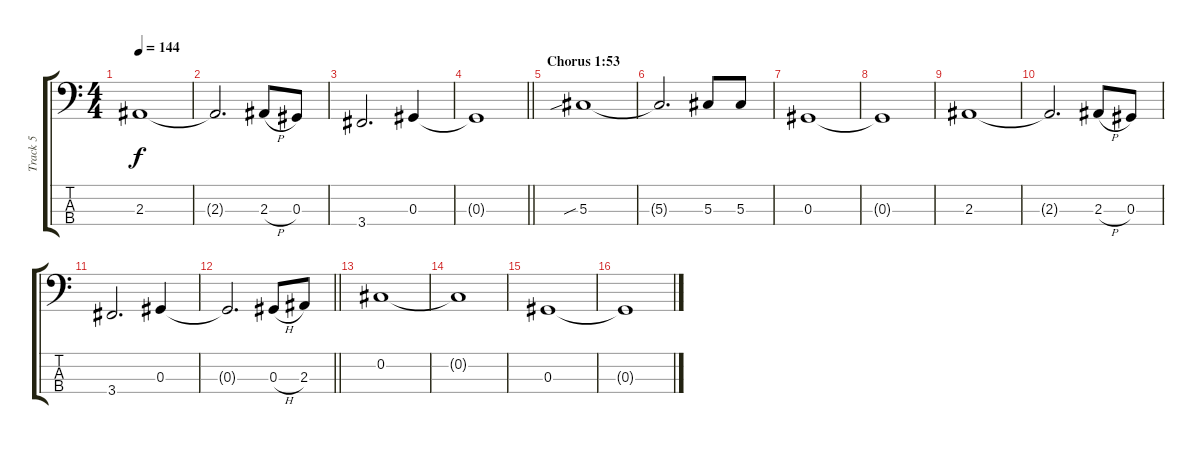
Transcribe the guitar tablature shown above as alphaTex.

\track ("Track 5" "Track 5") {instrument electricbasspick}
\staff {score tabs}
\tuning (Gb2 Db2 Ab1 Eb1) {hide}
\ts (4 4)
\tempo 144
\clef f4
\ks c
2.3.1{dy f} |
2.3{t}.2{d} 2.3{h}.8 0.3.8 |
3.4.2{d} 0.3.4 |
\barLineRight lightlight
0.3{t}.1 |
\section ("" "Chorus 1:53")
5.3{sib}.1 |
5.3{t}.2{d} 5.3.8 5.3.8 |
0.3.1 |
0.3{t}.1 |
2.3.1 |
2.3{t}.2{d} 2.3{h}.8 0.3.8 |
3.4.2{d} 0.3.4 |
\barLineRight lightlight
0.3{t}.2{d} 0.3{h}.8 2.3.8 |
0.2.1 |
0.2{t}.1 |
0.3.1 |
0.3{t}.1
